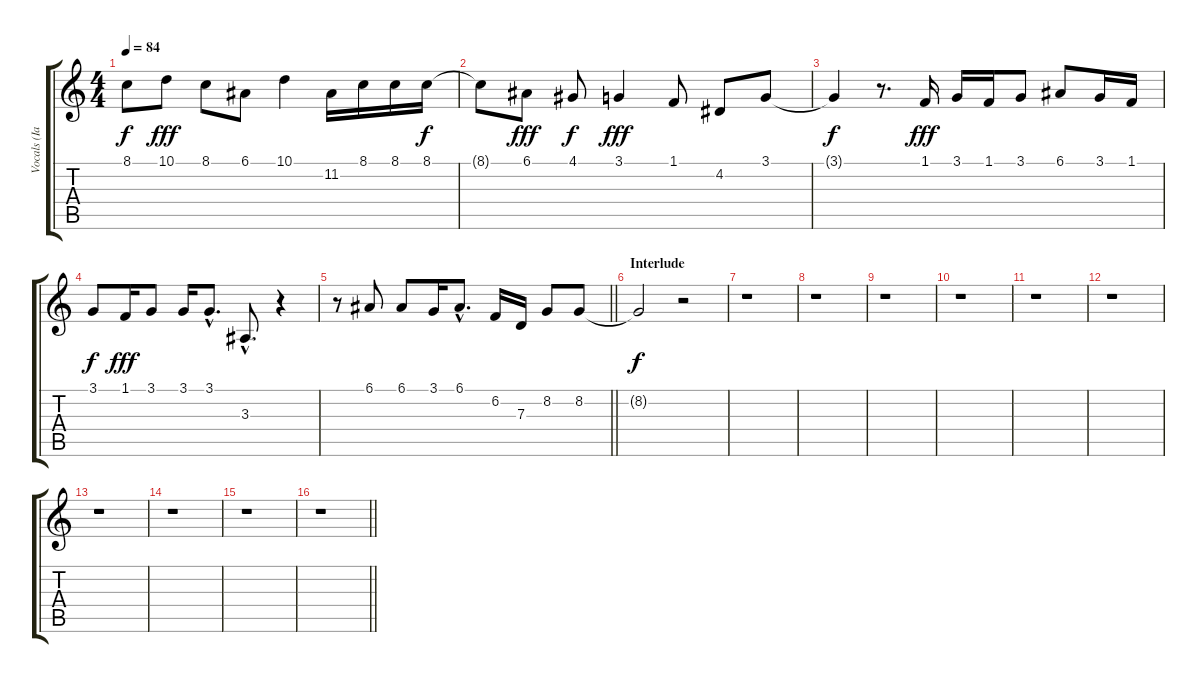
\track ("Vocals (Ian Anderson)" "Vocals (Ia") {instrument lead6voice}
\staff {score tabs}
\tuning (E4 B3 G3 D3 A2 E2) {hide}
\ts (4 4)
\tempo 84
\clef g2
\ks c
8.1{t}.8{dy f} 10.1.8{dy fff} 8.1.8 6.1.8 10.1.4 11.2.16 8.1.16 8.1.16 8.1.16{dy f} |
8.1{t}.8 6.1.8{dy fff} 4.1.8{dy f} 3.1.4{dy fff} 1.1.8 4.2.8 3.1.8 |
3.1{t}.4{dy f} r.8{d} 1.1.16{dy fff} 3.1.16 1.1.16 3.1.8 6.1.8 3.1.16 1.1.16 |
3.1.8{dy f} 1.1.16{dy fff} 3.1.8 3.1.16 3.1{hac}.8{d} 3.3{hac}.8{d} r.4 |
\barLineRight lightlight
r.8 6.1.8 6.1.8 3.1.16 6.1{hac}.8{d} 6.2.16 7.3.16 8.2.8 8.2.8 |
\section ("" "Interlude")
8.2{t}.2{dy f} r.2 |
r.1 |
r.1 |
r.1 |
r.1 |
r.1 |
r.1 |
r.1 |
r.1 |
r.1 |
\barLineRight lightlight
r.1
